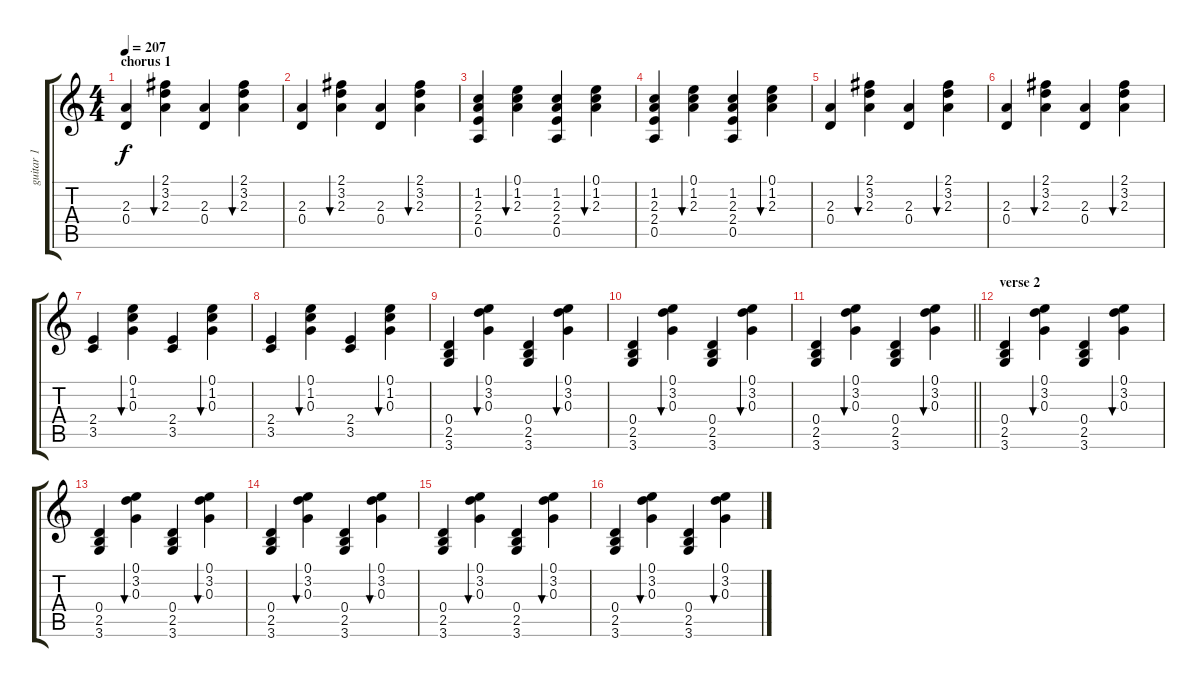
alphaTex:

\track ("guitar 1" "guitar 1") {instrument acousticguitarsteel}
\staff {score tabs}
\tuning (E4 B3 G3 D3 A2 E2) {hide}
\ts (4 4)
\section ("" "chorus 1")
\tempo 207
\clef g2
\ks c
(2.3 0.4).4{dy f} (2.1 3.2 2.3).4{bu 240} (2.3 0.4).4 (2.1 3.2 2.3).4{bu 240} |
(2.3 0.4).4 (2.1 3.2 2.3).4{bu 240} (2.3 0.4).4 (2.1 3.2 2.3).4{bu 240} |
(1.2 2.3 2.4 0.5).4 (0.1 1.2 2.3).4{bu 240} (1.2 2.3 2.4 0.5).4 (0.1 1.2 2.3).4{bu 240} |
(1.2 2.3 2.4 0.5).4 (0.1 1.2 2.3).4{bu 240} (1.2 2.3 2.4 0.5).4 (0.1 1.2 2.3).4{bu 240} |
(2.3 0.4).4 (2.1 3.2 2.3).4{bu 240} (2.3 0.4).4 (2.1 3.2 2.3).4{bu 240} |
(2.3 0.4).4 (2.1 3.2 2.3).4{bu 240} (2.3 0.4).4 (2.1 3.2 2.3).4{bu 240} |
(2.4 3.5).4 (0.1 1.2 0.3).4{bu 240} (2.4 3.5).4 (0.1 1.2 0.3).4{bu 240} |
(2.4 3.5).4 (0.1 1.2 0.3).4{bu 240} (2.4 3.5).4 (0.1 1.2 0.3).4{bu 240} |
(0.4 2.5 3.6).4 (0.1 3.2 0.3).4{bu 240} (0.4 2.5 3.6).4 (0.1 3.2 0.3).4{bu 240} |
(0.4 2.5 3.6).4 (0.1 3.2 0.3).4{bu 240} (0.4 2.5 3.6).4 (0.1 3.2 0.3).4{bu 240} |
\barLineRight lightlight
(0.4 2.5 3.6).4 (0.1 3.2 0.3).4{bu 240} (0.4 2.5 3.6).4 (0.1 3.2 0.3).4{bu 240} |
\section ("" "verse 2")
(0.4 2.5 3.6).4 (0.1 3.2 0.3).4{bu 240} (0.4 2.5 3.6).4 (0.1 3.2 0.3).4{bu 240} |
(0.4 2.5 3.6).4 (0.1 3.2 0.3).4{bu 240} (0.4 2.5 3.6).4 (0.1 3.2 0.3).4{bu 240} |
(0.4 2.5 3.6).4 (0.1 3.2 0.3).4{bu 240} (0.4 2.5 3.6).4 (0.1 3.2 0.3).4{bu 240} |
(0.4 2.5 3.6).4 (0.1 3.2 0.3).4{bu 240} (0.4 2.5 3.6).4 (0.1 3.2 0.3).4{bu 240} |
(0.4 2.5 3.6).4 (0.1 3.2 0.3).4{bu 240} (0.4 2.5 3.6).4 (0.1 3.2 0.3).4{bu 240}
